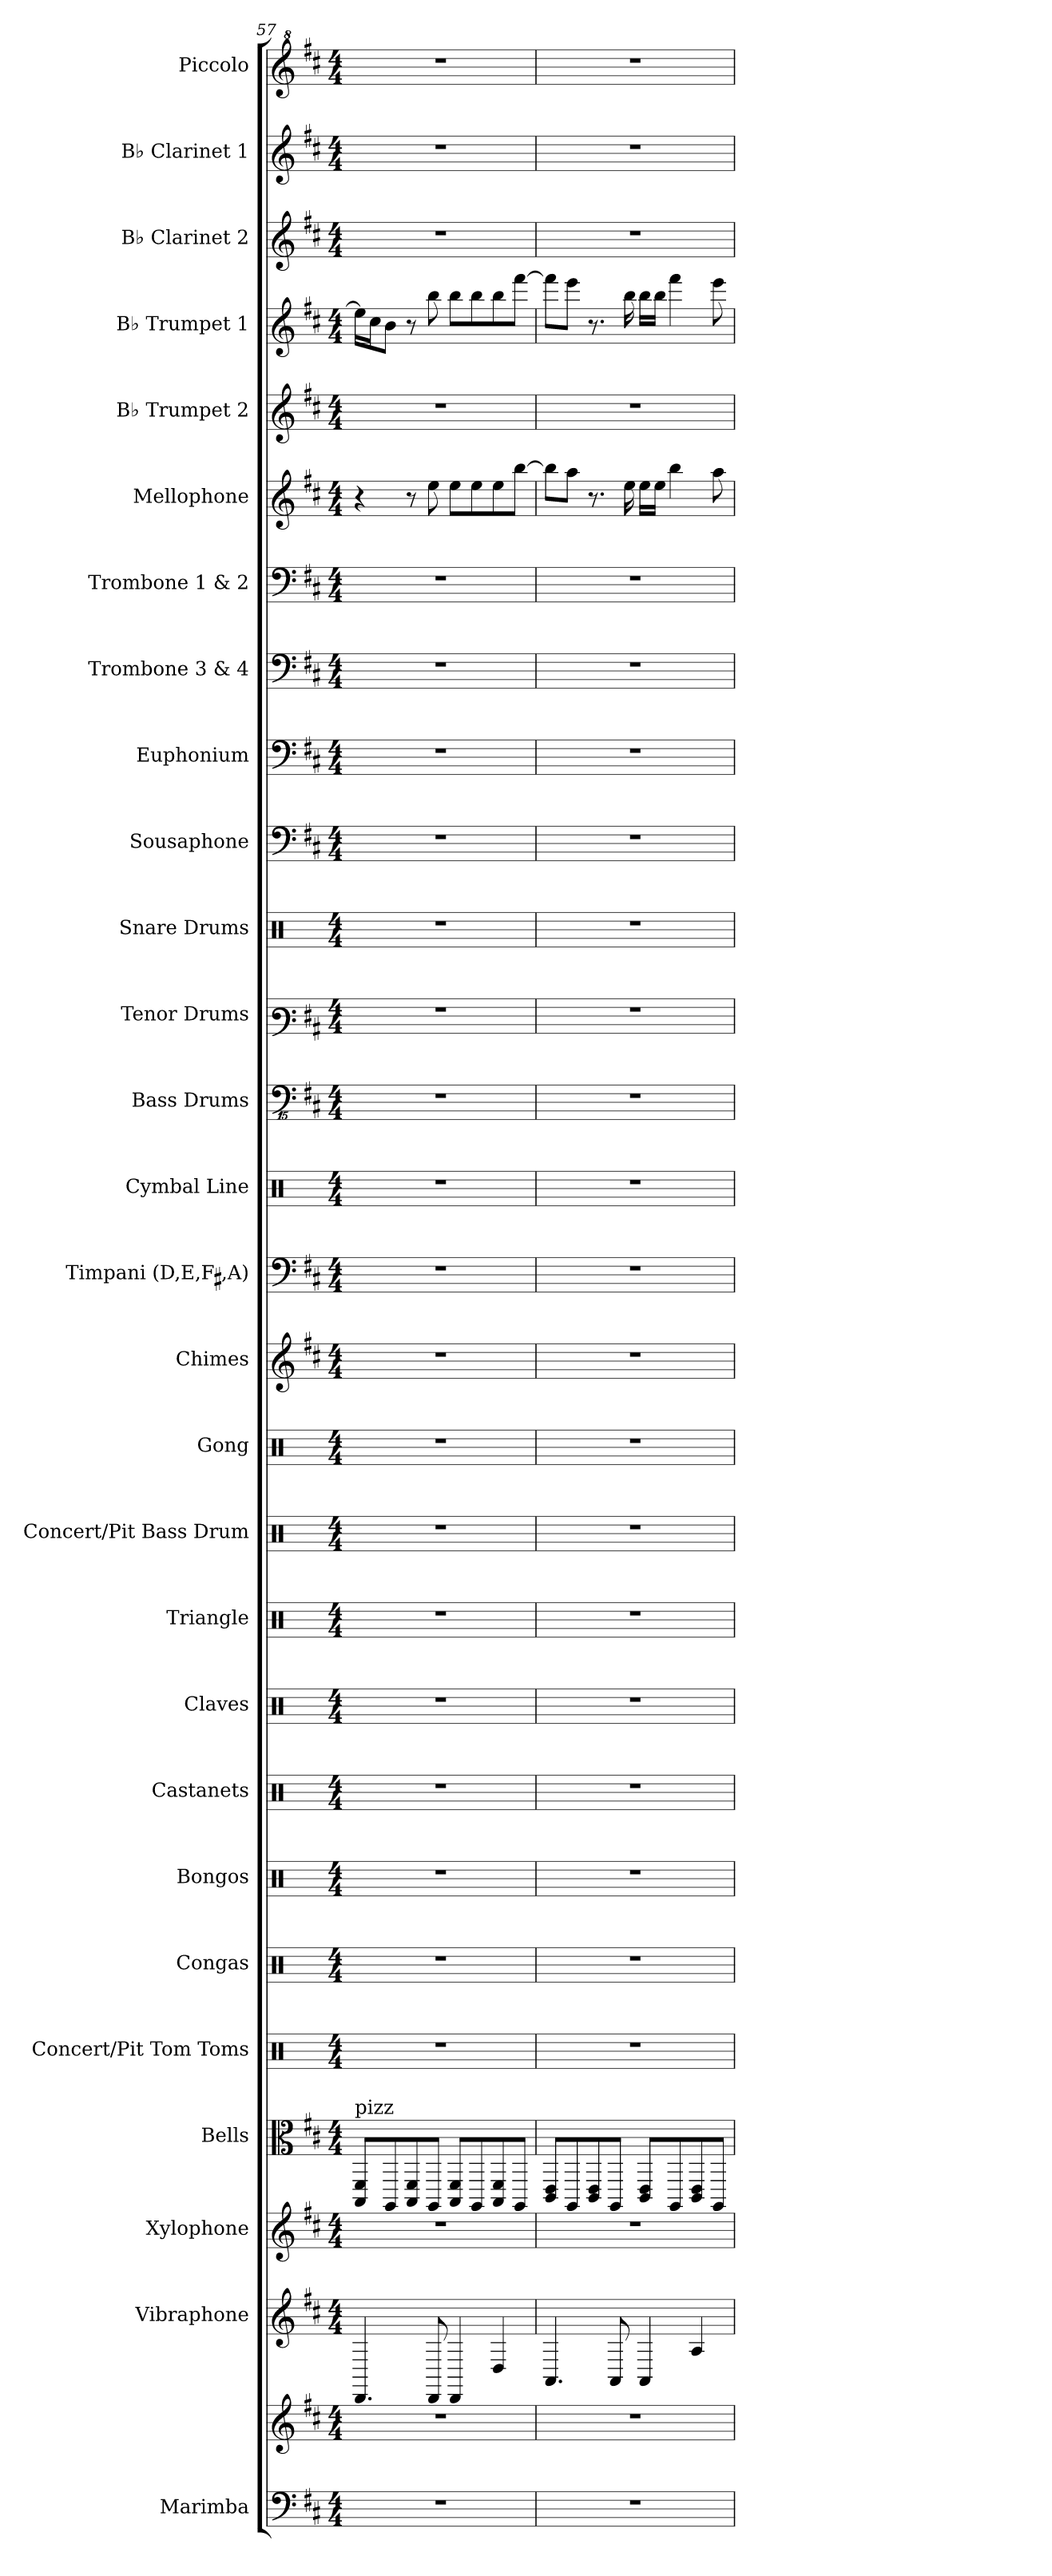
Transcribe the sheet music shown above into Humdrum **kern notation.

**kern	**kern	**kern	**kern	**kern	**kern	**kern	**kern	**kern	**kern	**kern	**kern	**kern	**kern	**kern	**kern	**kern	**kern	**kern	**kern	**kern	**kern	**kern	**kern	**kern	**kern	**kern	**kern	**kern
*part28	*part28	*part27	*part26	*part25	*part24	*part23	*part22	*part21	*part20	*part19	*part18	*part17	*part16	*part15	*part14	*part13	*part12	*part11	*part10	*part9	*part8	*part7	*part6	*part5	*part4	*part3	*part2	*part1
*staff29	*staff28	*staff27	*staff26	*staff25	*staff24	*staff23	*staff22	*staff21	*staff20	*staff19	*staff18	*staff17	*staff16	*staff15	*staff14	*staff13	*staff12	*staff11	*staff10	*staff9	*staff8	*staff7	*staff6	*staff5	*staff4	*staff3	*staff2	*staff1
*I"Marimba	*	*I"Vibraphone	*I"Xylophone	*I"Bells	*I"Concert/Pit Tom Toms	*I"Congas	*I"Bongos	*I"Castanets	*I"Claves	*I"Triangle	*I"Concert/Pit Bass Drum	*I"Gong	*I"Chimes	*I"Timpani (D,E,F#,A)	*I"Cymbal Line	*I"Bass Drums	*I"Tenor Drums	*I"Snare Drums	*I"Sousaphone	*I"Euphonium	*I"Trombone 3 &amp; 4	*I"Trombone 1 &amp; 2	*I"Mellophone	*I"B♭ Trumpet 2	*I"B♭ Trumpet 1	*I"B♭ Clarinet 2	*I"B♭ Clarinet 1	*I"Piccolo
*I'Mrm.	*	*I'Vib.	*I'Xyl.	*I'Bls.	*I'Toms	*I'Co.	*I'Bo.	*I'Cst.	*I'Clv.	*I'Trgl.	*I'Crt. B.D.	*I'Gong	*I'Chm.	*I'Timp.	*I'Cym.	*I'B.D.	*I'T.D.	*I'S.D.	*I'Sphn.	*I'Euph.	*I'Tbn. 3 &amp; 4	*I'Tbn. 1 &amp; 2	*I'Mph.	*I'B♭ Tpt. 2	*I'B♭ Tpt. 1	*I'B♭ Cl. 2	*I'B♭ Cl. 1	*I'Picc.
*clefF4	*clefG2	*clefG2	*clefG2	*clefC3	*clefX	*clefX	*clefX	*clefX	*clefX	*clefX	*clefX	*clefX	*clefG2	*clefF4	*clefX	*clefFvv4	*clefF3	*clefX	*clefF4	*clefF4	*clefF4	*clefF4	*clefG2	*clefG2	*clefG2	*clefG2	*clefG2	*clefG^2
*	*	*	*ITrd-7c-12	*ITrd-14c-24	*	*	*	*	*	*	*	*	*	*	*	*	*	*	*	*	*	*	*ITrd4c7	*ITrd1c2	*ITrd1c2	*ITrd1c2	*ITrd1c2	*ITrd-7c-12
*k[f#c#]	*k[f#c#]	*k[f#c#]	*k[f#c#]	*k[f#c#]	*k[]	*k[]	*k[]	*k[]	*k[]	*k[]	*k[]	*k[]	*k[f#c#]	*k[f#c#]	*k[]	*k[f#c#]	*k[f#c#]	*k[]	*k[f#c#]	*k[f#c#]	*k[f#c#]	*k[f#c#]	*k[f#]	*k[]	*k[]	*k[]	*k[]	*k[f#c#]
*M4/4	*M4/4	*M4/4	*M4/4	*M4/4	*M4/4	*M4/4	*M4/4	*M4/4	*M4/4	*M4/4	*M4/4	*M4/4	*M4/4	*M4/4	*M4/4	*M4/4	*M4/4	*M4/4	*M4/4	*M4/4	*M4/4	*M4/4	*M4/4	*M4/4	*M4/4	*M4/4	*M4/4	*M4/4
=57	=57	=57	=57	=57	=57	=57	=57	=57	=57	=57	=57	=57	=57	=57	=57	=57	=57	=57	=57	=57	=57	=57	=57	=57	=57	=57	=57	=57
!	!	!	!	!LO:TX:a:t=pizz	!	!	!	!	!	!	!	!	!	!	!	!	!	!	!	!	!	!	!	!	!	!	!	!
1r	1r	4.DD/	1r	8B/ 8f#/L	1r	1r	1r	1r	1r	1r	1r	1r	1r	1r	1r	1r	1r	1r	1r	1r	1r	1r	4r	1r	16dd\LL]	1r	1r	1r
.	.	.	.	.	.	.	.	.	.	.	.	.	.	.	.	.	.	.	.	.	.	.	.	.	16b\J	.	.	.
.	.	.	.	8A/	.	.	.	.	.	.	.	.	.	.	.	.	.	.	.	.	.	.	.	.	8a\J	.	.	.
.	.	.	.	8B/ 8f#/	.	.	.	.	.	.	.	.	.	.	.	.	.	.	.	.	.	.	8r	.	8r	.	.	.
.	.	8DD/	.	8A/J	.	.	.	.	.	.	.	.	.	.	.	.	.	.	.	.	.	.	8a\	.	8aa\	.	.	.
.	.	4DD/	.	8B/ 8f#/L	.	.	.	.	.	.	.	.	.	.	.	.	.	.	.	.	.	.	8a\L	.	8aa\L	.	.	.
.	.	.	.	8A/	.	.	.	.	.	.	.	.	.	.	.	.	.	.	.	.	.	.	8a\	.	8aa\	.	.	.
.	.	4D/	.	8B/ 8f#/	.	.	.	.	.	.	.	.	.	.	.	.	.	.	.	.	.	.	8a\	.	8aa\	.	.	.
.	.	.	.	8A/J	.	.	.	.	.	.	.	.	.	.	.	.	.	.	.	.	.	.	[8ee\J	.	[8eee\J	.	.	.
=58	=58	=58	=58	=58	=58	=58	=58	=58	=58	=58	=58	=58	=58	=58	=58	=58	=58	=58	=58	=58	=58	=58	=58	=58	=58	=58	=58	=58
1r	1r	4.AA/	1r	8c#/ 8e/L	1r	1r	1r	1r	1r	1r	1r	1r	1r	1r	1r	1r	1r	1r	1r	1r	1r	1r	8ee\L]	1r	8eee\L]	1r	1r	1r
.	.	.	.	8A/	.	.	.	.	.	.	.	.	.	.	.	.	.	.	.	.	.	.	8dd\J	.	8ddd\J	.	.	.
.	.	.	.	8c#/ 8e/	.	.	.	.	.	.	.	.	.	.	.	.	.	.	.	.	.	.	8.r	.	8.r	.	.	.
.	.	8AA/	.	8A/J	.	.	.	.	.	.	.	.	.	.	.	.	.	.	.	.	.	.	.	.	.	.	.	.
.	.	.	.	.	.	.	.	.	.	.	.	.	.	.	.	.	.	.	.	.	.	.	16a\	.	16aa\	.	.	.
.	.	4AA/	.	8c#/ 8e/L	.	.	.	.	.	.	.	.	.	.	.	.	.	.	.	.	.	.	16a\LL	.	16aa\LL	.	.	.
.	.	.	.	.	.	.	.	.	.	.	.	.	.	.	.	.	.	.	.	.	.	.	16a\JJ	.	16aa\JJ	.	.	.
.	.	.	.	8A/	.	.	.	.	.	.	.	.	.	.	.	.	.	.	.	.	.	.	4ee\	.	4eee\	.	.	.
.	.	4A/	.	8c#/ 8e/	.	.	.	.	.	.	.	.	.	.	.	.	.	.	.	.	.	.	.	.	.	.	.	.
.	.	.	.	8A/J	.	.	.	.	.	.	.	.	.	.	.	.	.	.	.	.	.	.	8dd\	.	8ddd\	.	.	.
=	=	=	=	=	=	=	=	=	=	=	=	=	=	=	=	=	=	=	=	=	=	=	=	=	=	=	=	=
*-	*-	*-	*-	*-	*-	*-	*-	*-	*-	*-	*-	*-	*-	*-	*-	*-	*-	*-	*-	*-	*-	*-	*-	*-	*-	*-	*-	*-
